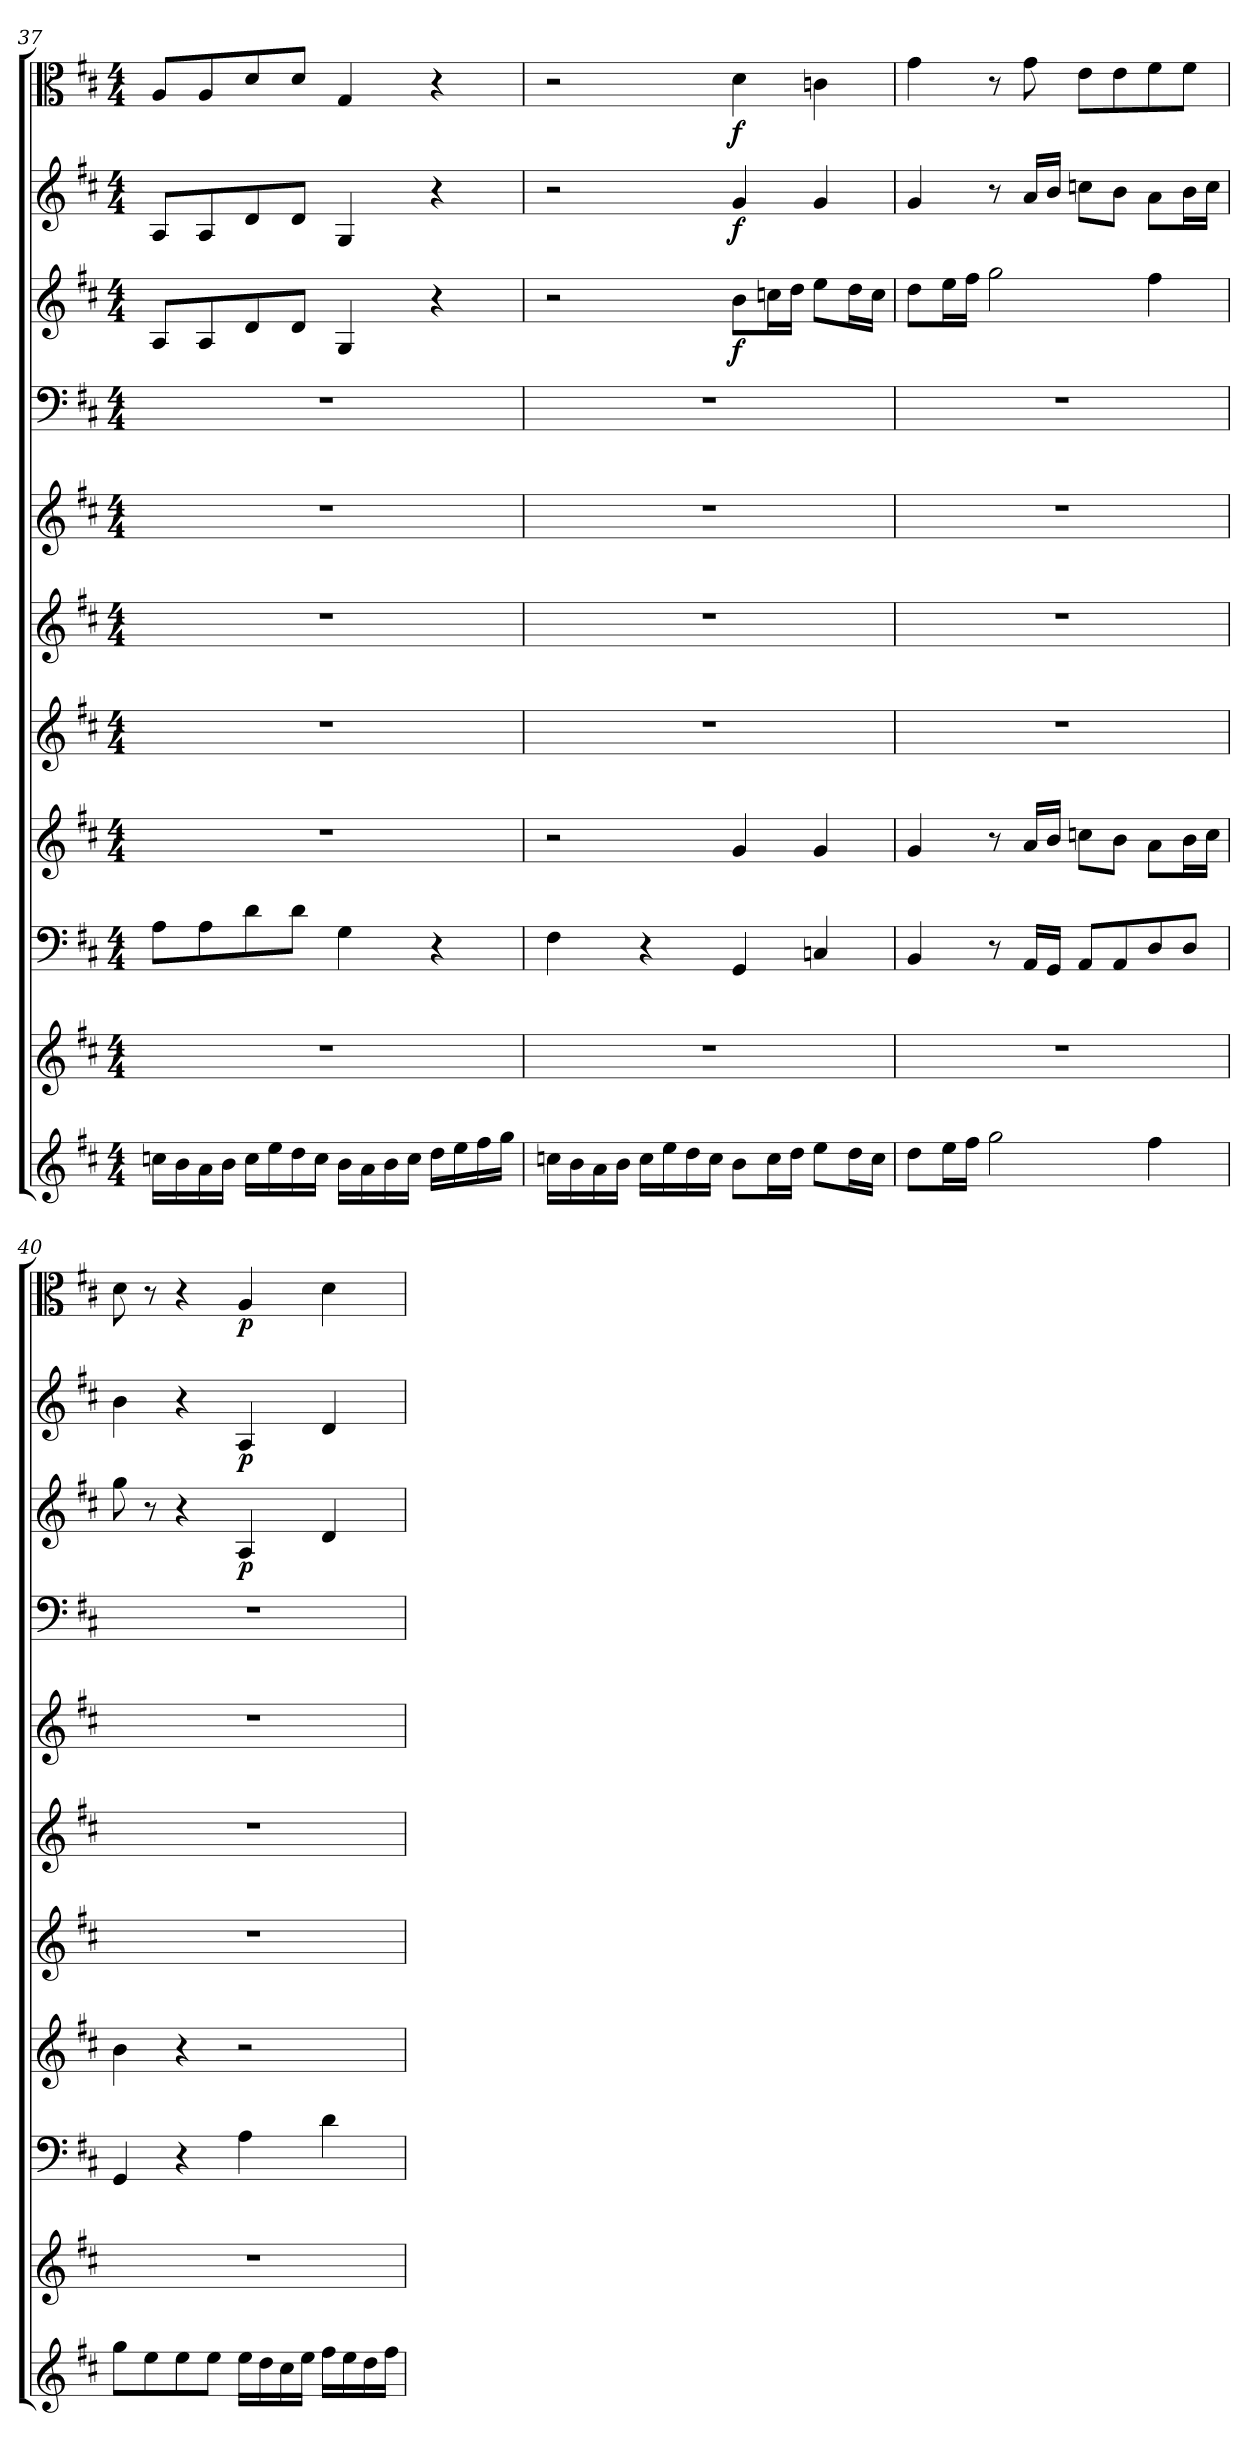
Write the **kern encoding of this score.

**kern	**kern	**kern	**kern	**kern	**kern	**kern	**kern	**kern	**dynam	**kern	**dynam	**kern	**dynam
*part11	*part10	*part9	*part8	*part7	*part6	*part5	*part4	*part3	*part3	*part2	*part2	*part1	*part1
*staff11	*staff10	*staff9	*staff8	*staff7	*staff6	*staff5	*staff4	*staff3	*staff3	*staff2	*staff2	*staff1	*staff1
*clefG2	*clefG2	*clefF4	*clefG2	*clefG2	*clefG2	*clefG2	*clefF4	*clefG2	*	*clefG2	*	*clefC3	*
*k[f#c#]	*k[f#c#]	*k[f#c#]	*k[f#c#]	*k[f#c#]	*k[f#c#]	*k[f#c#]	*k[f#c#]	*k[f#c#]	*	*k[f#c#]	*	*k[f#c#]	*
*D:	*D:	*D:	*D:	*D:	*D:	*D:	*D:	*D:	*	*D:	*	*D:	*
*M4/4	*M4/4	*M4/4	*M4/4	*M4/4	*M4/4	*M4/4	*M4/4	*M4/4	*	*M4/4	*	*M4/4	*
=37	=37	=37	=37	=37	=37	=37	=37	=37	=37	=37	=37	=37	=37
16ccn\LL	1r	8A\L	1r	1r	1r	1r	1r	8A/L	.	8A/L	.	8A/L	.
16b\	.	.	.	.	.	.	.	.	.	.	.	.	.
16a\	.	8A\	.	.	.	.	.	8A/	.	8A/	.	8A/	.
16b\JJ	.	.	.	.	.	.	.	.	.	.	.	.	.
16cc\LL	.	8d\	.	.	.	.	.	8d/	.	8d/	.	8d/	.
16ee\	.	.	.	.	.	.	.	.	.	.	.	.	.
16dd\	.	8d\J	.	.	.	.	.	8d/J	.	8d/J	.	8d/J	.
16cc\JJ	.	.	.	.	.	.	.	.	.	.	.	.	.
16b\LL	.	4G\	.	.	.	.	.	4G/	.	4G/	.	4G/	.
16a\	.	.	.	.	.	.	.	.	.	.	.	.	.
16b\	.	.	.	.	.	.	.	.	.	.	.	.	.
16cc\JJ	.	.	.	.	.	.	.	.	.	.	.	.	.
16dd\LL	.	4r	.	.	.	.	.	4r	.	4r	.	4r	.
16ee\	.	.	.	.	.	.	.	.	.	.	.	.	.
16ff#\	.	.	.	.	.	.	.	.	.	.	.	.	.
16gg\JJ	.	.	.	.	.	.	.	.	.	.	.	.	.
=38	=38	=38	=38	=38	=38	=38	=38	=38	=38	=38	=38	=38	=38
16ccn\LL	1r	4F#\	2r	1r	1r	1r	1r	2r	.	2r	.	2r	.
16b\	.	.	.	.	.	.	.	.	.	.	.	.	.
16a\	.	.	.	.	.	.	.	.	.	.	.	.	.
16b\JJ	.	.	.	.	.	.	.	.	.	.	.	.	.
16cc\LL	.	4r	.	.	.	.	.	.	.	.	.	.	.
16ee\	.	.	.	.	.	.	.	.	.	.	.	.	.
16dd\	.	.	.	.	.	.	.	.	.	.	.	.	.
16cc\JJ	.	.	.	.	.	.	.	.	.	.	.	.	.
8b\L	.	4GG/	4g/	.	.	.	.	8b\L	f	4g/	f	4d\	f
16cc\L	.	.	.	.	.	.	.	16ccn\L	.	.	.	.	.
16dd\JJ	.	.	.	.	.	.	.	16dd\JJ	.	.	.	.	.
8ee\L	.	4Cn/	4g/	.	.	.	.	8ee\L	.	4g/	.	4cn\	.
16dd\L	.	.	.	.	.	.	.	16dd\L	.	.	.	.	.
16cc\JJ	.	.	.	.	.	.	.	16cc\JJ	.	.	.	.	.
=39	=39	=39	=39	=39	=39	=39	=39	=39	=39	=39	=39	=39	=39
8dd\L	1r	4BB/	4g/	1r	1r	1r	1r	8dd\L	.	4g/	.	4g\	.
16ee\L	.	.	.	.	.	.	.	16ee\L	.	.	.	.	.
16ff#\JJ	.	.	.	.	.	.	.	16ff#\JJ	.	.	.	.	.
2gg\	.	8r	8r	.	.	.	.	2gg\	.	8r	.	8r	.
.	.	16AA/LL	16a/LL	.	.	.	.	.	.	16a/LL	.	8g\	.
.	.	16GG/JJ	16b/JJ	.	.	.	.	.	.	16b/JJ	.	.	.
.	.	8AA/L	8ccn\L	.	.	.	.	.	.	8ccn\L	.	8e\L	.
.	.	8AA/	8b\J	.	.	.	.	.	.	8b\J	.	8e\	.
4ff#\	.	8D/	8a\L	.	.	.	.	4ff#\	.	8a\L	.	8f#\	.
.	.	8D/J	16b\L	.	.	.	.	.	.	16b\L	.	8f#\J	.
.	.	.	16cc\JJ	.	.	.	.	.	.	16cc\JJ	.	.	.
=40	=40	=40	=40	=40	=40	=40	=40	=40	=40	=40	=40	=40	=40
8gg\L	1r	4GG/	4b\	1r	1r	1r	1r	8gg\	.	4b\	.	8d\	.
8ee\	.	.	.	.	.	.	.	8r	.	.	.	8r	.
8ee\	.	4r	4r	.	.	.	.	4r	.	4r	.	4r	.
8ee\J	.	.	.	.	.	.	.	.	.	.	.	.	.
16ee\LL	.	4A\	2r	.	.	.	.	4A/	p	4A/	p	4A/	p
16dd\	.	.	.	.	.	.	.	.	.	.	.	.	.
16cc#\	.	.	.	.	.	.	.	.	.	.	.	.	.
16ee\JJ	.	.	.	.	.	.	.	.	.	.	.	.	.
16ff#\LL	.	4d\	.	.	.	.	.	4d/	.	4d/	.	4d\	.
16ee\	.	.	.	.	.	.	.	.	.	.	.	.	.
16dd\	.	.	.	.	.	.	.	.	.	.	.	.	.
16ff#\JJ	.	.	.	.	.	.	.	.	.	.	.	.	.
=	=	=	=	=	=	=	=	=	=	=	=	=	=
*-	*-	*-	*-	*-	*-	*-	*-	*-	*-	*-	*-	*-	*-
